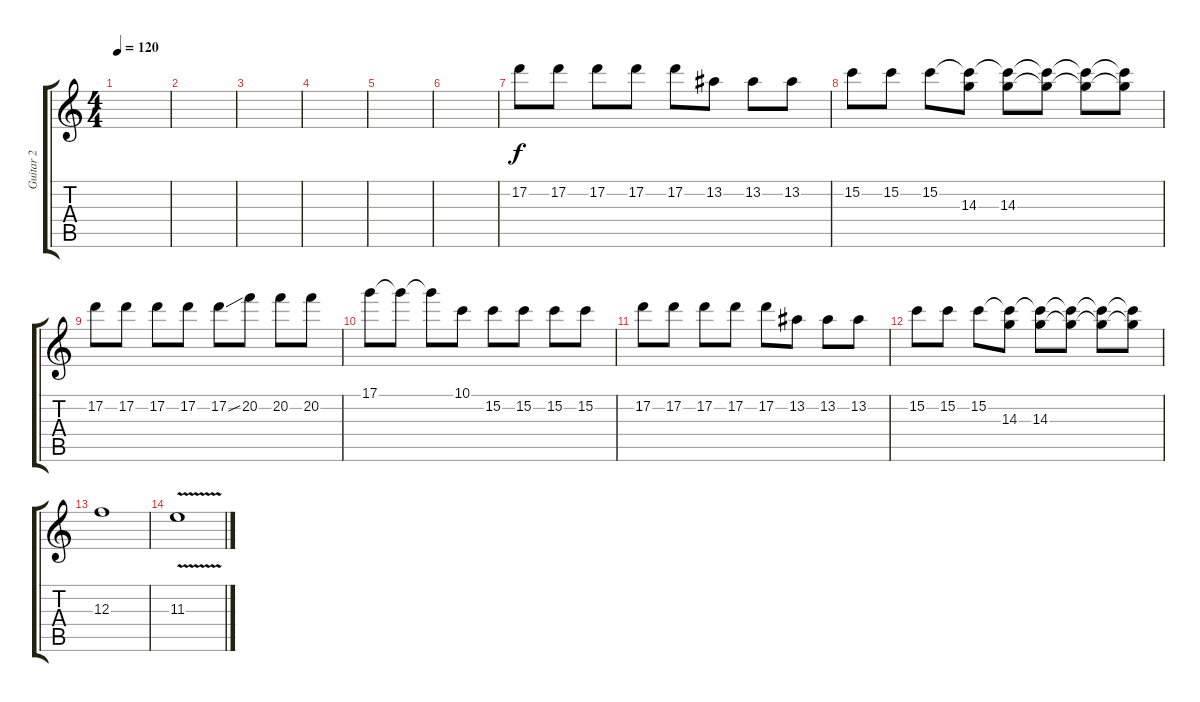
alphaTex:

\track ("Guitar 2" "Guitar 2") {instrument overdrivenguitar}
\staff {score tabs}
\tuning (D4 A3 F3 C3 G2 C2) {hide}
\ts (4 4)
\tempo 120
\clef g2
\ks c
|
|
|
|
|
|
17.2.8 17.2.8 17.2.8 17.2.8 17.2.8 13.2.8 13.2.8 13.2.8 |
15.2.8 15.2.8 15.2.8 (15.2{t} 14.3).8 (15.2{t} 14.3).8 (15.2{t} 14.3{t}).8 (15.2{t} 14.3{t}).8 (15.2{t} 14.3{t}).8 |
17.2.8 17.2.8 17.2.8 17.2.8 17.2{ss}.8 20.2.8 20.2.8 20.2.8 |
17.1.8 17.1{t}.8 17.1{t}.8 10.1.8 15.2.8 15.2.8 15.2.8 15.2.8 |
17.2.8 17.2.8 17.2.8 17.2.8 17.2.8 13.2.8 13.2.8 13.2.8 |
15.2.8 15.2.8 15.2.8 (15.2{t} 14.3).8 (15.2{t} 14.3).8 (15.2{t} 14.3{t}).8 (15.2{t} 14.3{t}).8 (15.2{t} 14.3{t}).8 |
12.3.1 |
11.3{v}.1
